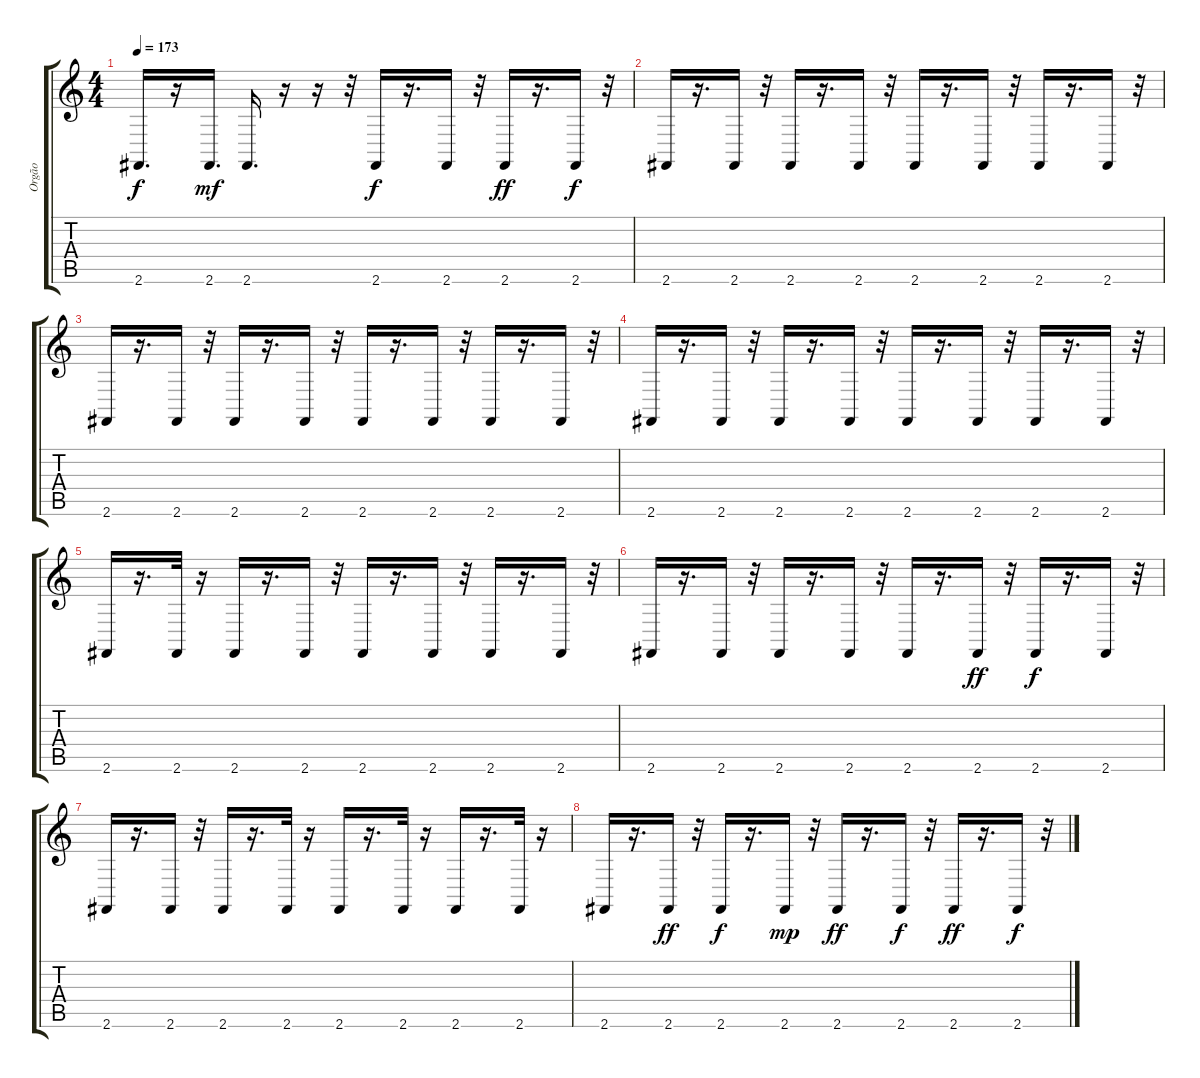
\track ("Orgão" "Orgão") {instrument drawbarorgan}
\staff {score tabs}
\tuning (E4 B3 G3 D3 A2 E2) {hide}
\ts (4 4)
\tempo 173
\clef g2
\ks c
2.6.16{d dy f} r.16 2.6.16{d dy mf} 2.6.16{d} r.16 r.16 r.32 2.6.16{dy f} r.16{d} 2.6.16 r.32 2.6.16{dy ff} r.16{d} 2.6.16{dy f} r.32 |
2.6.16 r.16{d} 2.6.16 r.32 2.6.16 r.16{d} 2.6.16 r.32 2.6.16 r.16{d} 2.6.16 r.32 2.6.16 r.16{d} 2.6.16 r.32 |
2.6.16 r.16{d} 2.6.16 r.32 2.6.16 r.16{d} 2.6.16 r.32 2.6.16 r.16{d} 2.6.16 r.32 2.6.16 r.16{d} 2.6.16 r.32 |
2.6.16 r.16{d} 2.6.16 r.32 2.6.16 r.16{d} 2.6.16 r.32 2.6.16 r.16{d} 2.6.16 r.32 2.6.16 r.16{d} 2.6.16 r.32 |
2.6.16 r.16{d} 2.6.32 r.16 2.6.16 r.16{d} 2.6.16 r.32 2.6.16 r.16{d} 2.6.16 r.32 2.6.16 r.16{d} 2.6.16 r.32 |
2.6.16 r.16{d} 2.6.16 r.32 2.6.16 r.16{d} 2.6.16 r.32 2.6.16 r.16{d} 2.6.16{dy ff} r.32 2.6.16{dy f} r.16{d} 2.6.16 r.32 |
2.6.16 r.16{d} 2.6.16 r.32 2.6.16 r.16{d} 2.6.32 r.16 2.6.16 r.16{d} 2.6.32 r.16 2.6.16 r.16{d} 2.6.32 r.16 |
2.6.16 r.16{d} 2.6.16{dy ff} r.32 2.6.16{dy f} r.16{d} 2.6.16{dy mp} r.32 2.6.16{dy ff} r.16{d} 2.6.16{dy f} r.32 2.6.16{dy ff} r.16{d} 2.6.16{dy f} r.32
